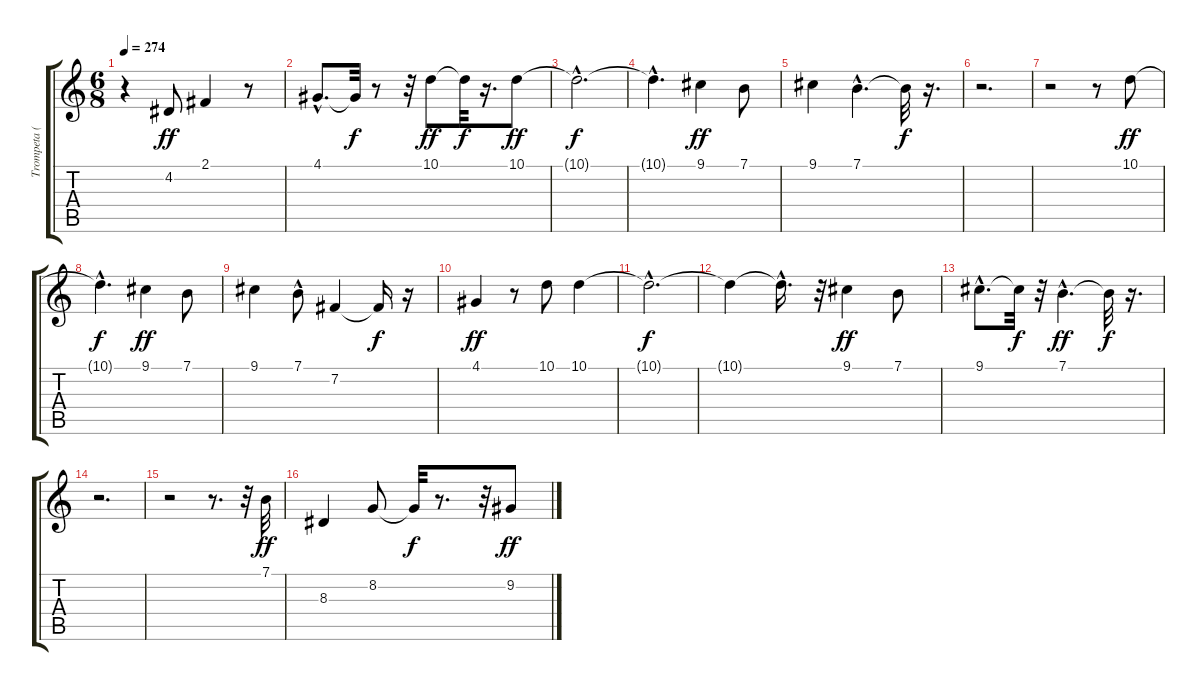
\track ("Trompeta (Adornos" "Trompeta (") {instrument trumpet}
\staff {score tabs}
\tuning (E4 B3 G3 D3 A2 E2) {hide}
\ts (6 8)
\tempo 274
\clef g2
\ks c
r.4{dy ff} 4.2.8{instrument trumpet} 2.1.4 r.8 |
4.1{hac}.8{d} 4.1{t}.32{dy f} r.8 r.32 10.1.8{dy ff} 10.1{t}.32{dy f} r.16{d} 10.1.8{dy ff} |
10.1{hac t}.2{d dy f} |
10.1{hac t}.4{d} 9.1.4{dy ff} 7.1.8 |
9.1.4 7.1{hac}.4{d} 7.1{t}.32{dy f} r.16{d} |
r.2{d} |
r.2 r.8 10.1.8{dy ff} |
10.1{hac t}.4{d dy f} 9.1.4{dy ff} 7.1.8 |
9.1.4 7.1{hac}.8 7.2.4 7.2{t}.16{dy f} r.16 |
4.1.4{dy ff} r.8 10.1.8 10.1.4 |
10.1{hac t}.2{d dy f} |
10.1{t}.4 10.1{hac t}.16{d} r.32 9.1.4{dy ff} 7.1.8 |
9.1{hac}.8{d} 9.1{t}.32{dy f} r.32 7.1{hac}.4{d dy ff} 7.1{t}.32{dy f} r.16{d} |
r.2{d} |
r.2 r.8{d} r.32 7.1.32{dy ff} |
8.3.4 8.2.8 8.2{t}.32{dy f} r.8{d} r.32 9.2.8{dy ff}
